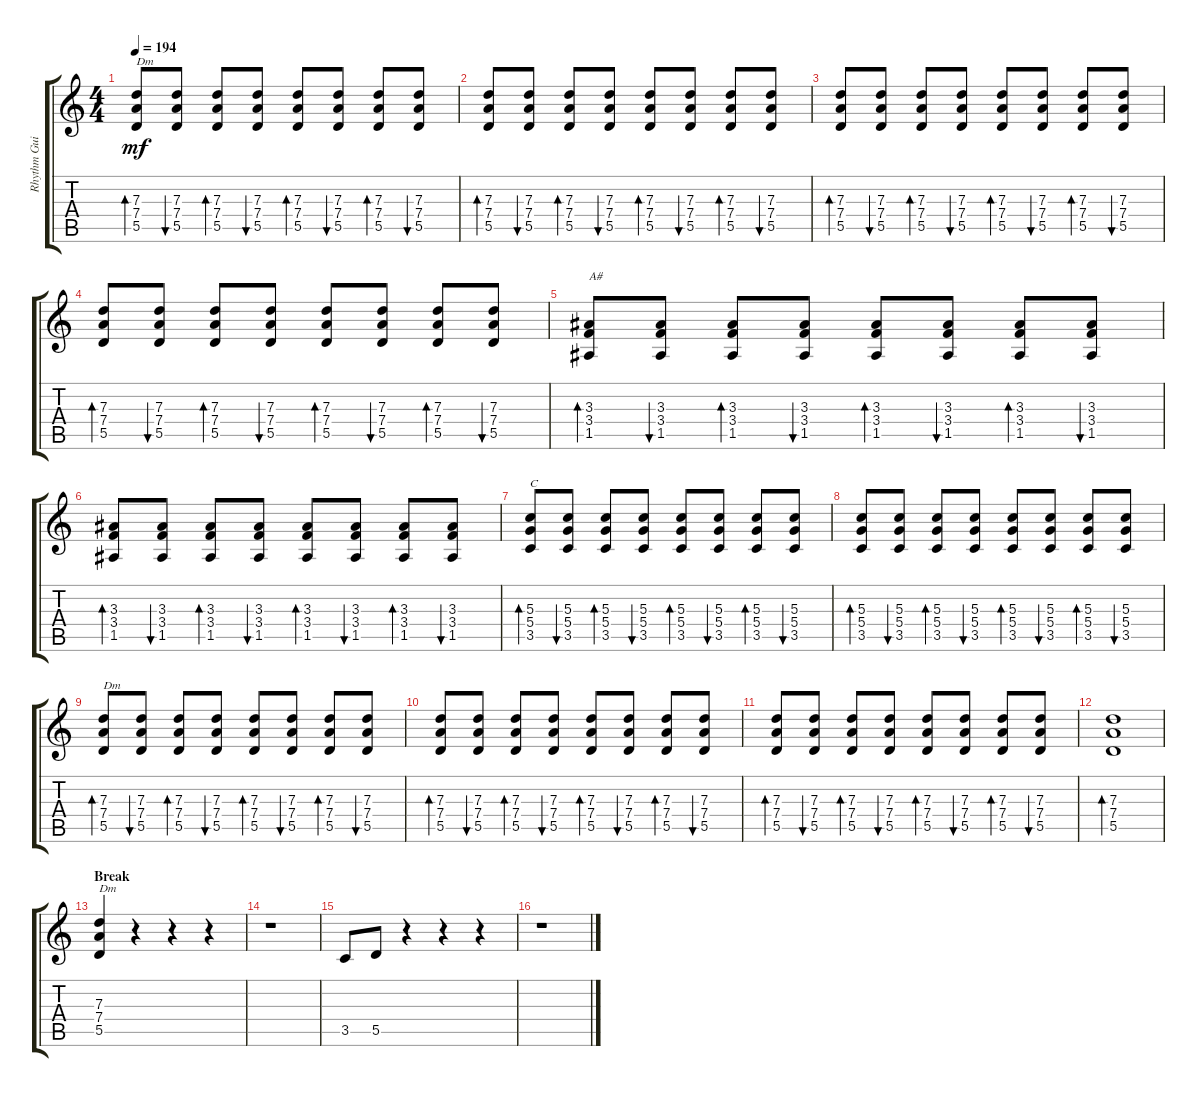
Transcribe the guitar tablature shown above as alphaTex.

\track ("Rhythm Guitar" "Rhythm Gui") {instrument overdrivenguitar}
\staff {score tabs}
\tuning (E4 B3 G3 D3 A2 E2) {hide}
\ts (4 4)
\tempo 194
\clef g2
\ks c
(7.3 7.4 5.5).8{bd 30 txt "Dm" dy mf} (7.3 7.4 5.5).8{bu 30} (7.3 7.4 5.5).8{bd 30} (7.3 7.4 5.5).8{bu 30} (7.3 7.4 5.5).8{bd 30} (7.3 7.4 5.5).8{bu 30} (7.3 7.4 5.5).8{bd 30} (7.3 7.4 5.5).8{bu 30} |
(7.3 7.4 5.5).8{bd 30} (7.3 7.4 5.5).8{bu 30} (7.3 7.4 5.5).8{bd 30} (7.3 7.4 5.5).8{bu 30} (7.3 7.4 5.5).8{bd 30} (7.3 7.4 5.5).8{bu 30} (7.3 7.4 5.5).8{bd 30} (7.3 7.4 5.5).8{bu 30} |
(7.3 7.4 5.5).8{bd 30} (7.3 7.4 5.5).8{bu 30} (7.3 7.4 5.5).8{bd 30} (7.3 7.4 5.5).8{bu 30} (7.3 7.4 5.5).8{bd 30} (7.3 7.4 5.5).8{bu 30} (7.3 7.4 5.5).8{bd 30} (7.3 7.4 5.5).8{bu 30} |
(7.3 7.4 5.5).8{bd 30} (7.3 7.4 5.5).8{bu 30} (7.3 7.4 5.5).8{bd 30} (7.3 7.4 5.5).8{bu 30} (7.3 7.4 5.5).8{bd 30} (7.3 7.4 5.5).8{bu 30} (7.3 7.4 5.5).8{bd 30} (7.3 7.4 5.5).8{bu 30} |
(3.3 3.4 1.5).8{bd 30 txt "A#"} (3.3 3.4 1.5).8{bu 30} (3.3 3.4 1.5).8{bd 30} (3.3 3.4 1.5).8{bu 30} (3.3 3.4 1.5).8{bd 30} (3.3 3.4 1.5).8{bu 30} (3.3 3.4 1.5).8{bd 30} (3.3 3.4 1.5).8{bu 30} |
(3.3 3.4 1.5).8{bd 30} (3.3 3.4 1.5).8{bu 30} (3.3 3.4 1.5).8{bd 30} (3.3 3.4 1.5).8{bu 30} (3.3 3.4 1.5).8{bd 30} (3.3 3.4 1.5).8{bu 30} (3.3 3.4 1.5).8{bd 30} (3.3 3.4 1.5).8{bu 30} |
(5.3 5.4 3.5).8{bd 30 txt "C"} (5.3 5.4 3.5).8{bu 30} (5.3 5.4 3.5).8{bd 30} (5.3 5.4 3.5).8{bu 30} (5.3 5.4 3.5).8{bd 30} (5.3 5.4 3.5).8{bu 30} (5.3 5.4 3.5).8{bd 30} (5.3 5.4 3.5).8{bu 30} |
(5.3 5.4 3.5).8{bd 30} (5.3 5.4 3.5).8{bu 30} (5.3 5.4 3.5).8{bd 30} (5.3 5.4 3.5).8{bu 30} (5.3 5.4 3.5).8{bd 30} (5.3 5.4 3.5).8{bu 30} (5.3 5.4 3.5).8{bd 30} (5.3 5.4 3.5).8{bu 30} |
(7.3 7.4 5.5).8{bd 30 txt "Dm"} (7.3 7.4 5.5).8{bu 30} (7.3 7.4 5.5).8{bd 30} (7.3 7.4 5.5).8{bu 30} (7.3 7.4 5.5).8{bd 30} (7.3 7.4 5.5).8{bu 30} (7.3 7.4 5.5).8{bd 30} (7.3 7.4 5.5).8{bu 30} |
(7.3 7.4 5.5).8{bd 30} (7.3 7.4 5.5).8{bu 30} (7.3 7.4 5.5).8{bd 30} (7.3 7.4 5.5).8{bu 30} (7.3 7.4 5.5).8{bd 30} (7.3 7.4 5.5).8{bu 30} (7.3 7.4 5.5).8{bd 30} (7.3 7.4 5.5).8{bu 30} |
(7.3 7.4 5.5).8{bd 30} (7.3 7.4 5.5).8{bu 30} (7.3 7.4 5.5).8{bd 30} (7.3 7.4 5.5).8{bu 30} (7.3 7.4 5.5).8{bd 30} (7.3 7.4 5.5).8{bu 30} (7.3 7.4 5.5).8{bd 30} (7.3 7.4 5.5).8{bu 30} |
(7.3 7.4 5.5).1{bd 30} |
\section ("" "Break")
(7.3 7.4 5.5).4{txt "Dm"} r.4 r.4 r.4 |
r.1 |
3.5.8 5.5.8 r.4 r.4 r.4 |
r.1
